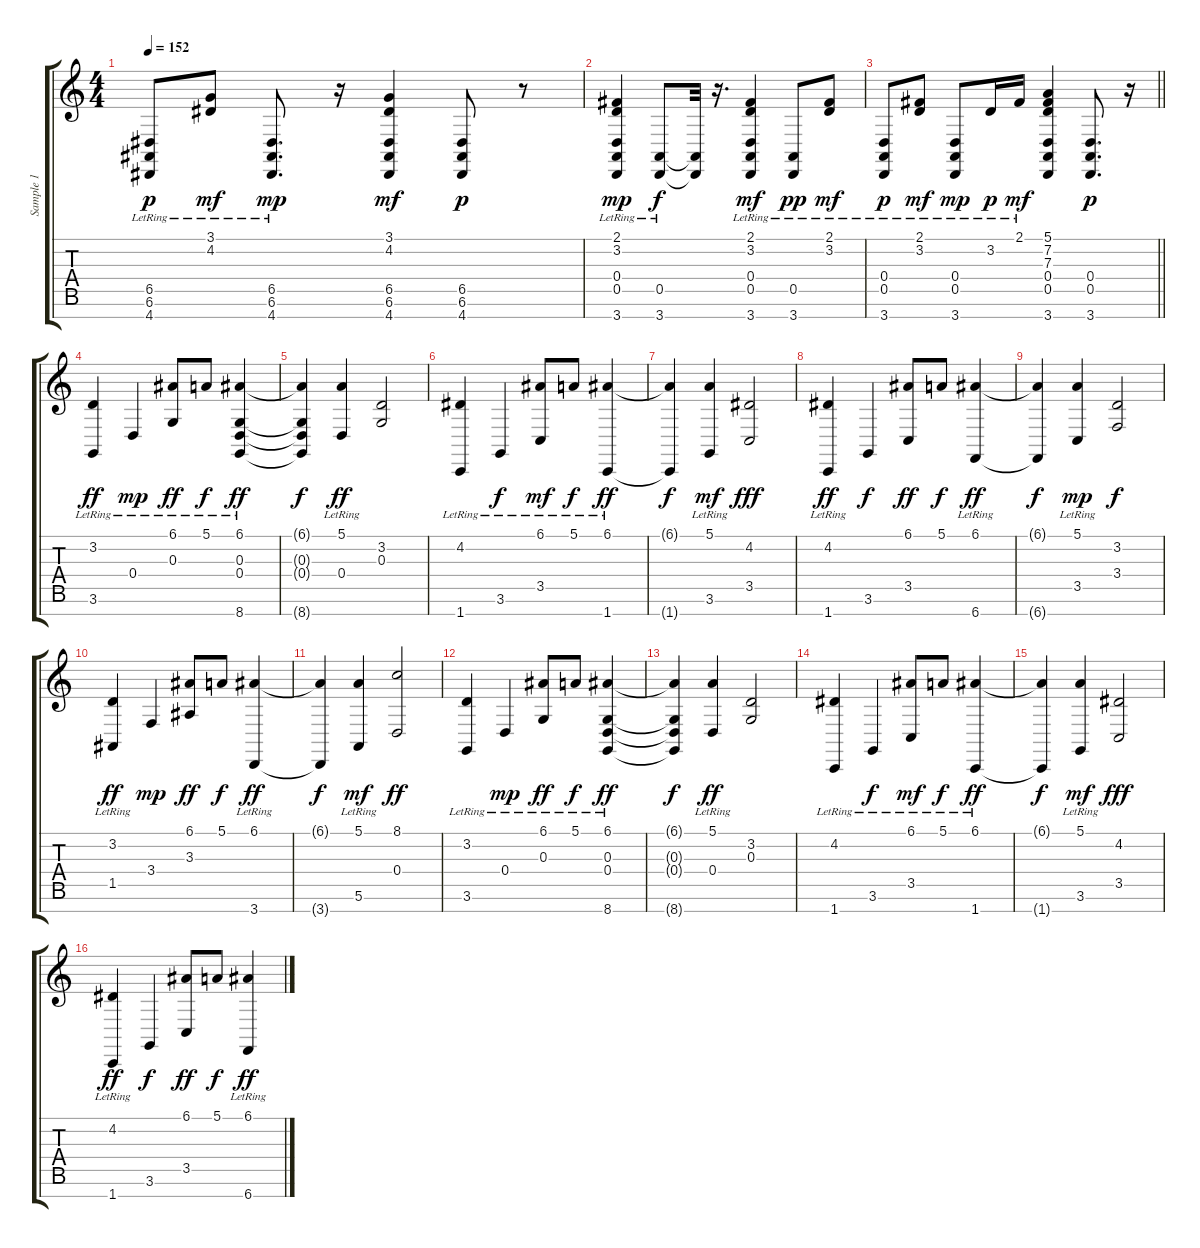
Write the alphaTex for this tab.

\track ("Sample 1" "Sample 1") {instrument electricgrandpiano}
\staff {score tabs}
\tuning (E4 B3 G3 D3 A2 E2 B1) {hide}
\ts (4 4)
\tempo 152
\clef g2
\ks c
(6.5{lr} 6.6{lr} 4.7{lr}).8{dy p} (3.1{lr} 4.2{lr}).8{dy mf} (6.5{lr} 6.6{lr} 4.7{lr}).8{d dy mp} r.16 (3.1 4.2 6.5 6.6 4.7).4{dy mf} (6.5 6.6 4.7).8{dy p} r.8 |
(2.1{lr} 3.2{lr} 0.4{lr} 0.5{lr} 3.7{lr}).4{dy mp} (0.5{lr} 3.7{lr}).8{dy f} (0.5{t} 3.7{t}).32 r.16{d} (2.1{lr} 3.2{lr} 0.4{lr} 0.5{lr} 3.7{lr}).4{dy mf} (0.5{lr} 3.7{lr}).8{dy pp} (2.1{lr} 3.2{lr}).8{dy mf} |
\barLineRight lightlight
(0.4{lr} 0.5{lr} 3.7{lr}).8{dy p} (2.1{lr} 3.2{lr}).8{dy mf} (0.4{lr} 0.5{lr} 3.7{lr}).8{dy mp} 3.2{lr}.16{dy p} 2.1{lr}.16{dy mf} (5.1 7.2 7.3 0.4 0.5 3.7).4 (0.4 0.5 3.7).8{d dy p} r.16 |
\section ("" " ")
(3.2{lr} 3.6{lr}).4{dy ff} 0.4{lr}.4{dy mp} (6.1{lr} 0.3{lr}).8{dy ff} 5.1{lr}.8{dy f} (6.1{lr} 0.3{lr} 0.4{lr} 8.7{lr}).4{dy ff} |
(6.1{t} 0.3{t} 0.4{t} 8.7{t}).4{dy f} (5.1{lr} 0.4{lr}).4{dy ff} (3.2 0.3).2 |
(4.2{lr} 1.7{lr}).4 3.6{lr}.4{dy f} (6.1{lr} 3.5{lr}).8{dy mf} 5.1{lr}.8{dy f} (6.1{lr} 1.7{lr}).4{dy ff} |
(6.1{t} 1.7{t}).4{dy f} (5.1{lr} 3.6{lr}).4{dy mf} (4.2 3.5).2{dy fff} |
(4.2{lr} 1.7{lr}).4{dy ff} 3.6.4{dy f} (6.1 3.5).8{dy ff} 5.1.8{dy f} (6.1{lr} 6.7{lr}).4{dy ff} |
(6.1{t} 6.7{t}).4{dy f} (5.1{lr} 3.5{lr}).4{dy mp} (3.2 3.4).2{dy f} |
(3.2{lr} 1.5{lr}).4{dy ff} 3.4.4{dy mp} (6.1 3.3).8{dy ff} 5.1.8{dy f} (6.1{lr} 3.7{lr}).4{dy ff} |
(6.1{t} 3.7{t}).4{dy f} (5.1{lr} 5.6{lr}).4{dy mf} (8.1 0.4).2{dy ff} |
(3.2{lr} 3.6{lr}).4 0.4{lr}.4{dy mp} (6.1{lr} 0.3{lr}).8{dy ff} 5.1{lr}.8{dy f} (6.1{lr} 0.3{lr} 0.4{lr} 8.7{lr}).4{dy ff} |
(6.1{t} 0.3{t} 0.4{t} 8.7{t}).4{dy f} (5.1{lr} 0.4{lr}).4{dy ff} (3.2 0.3).2 |
(4.2{lr} 1.7{lr}).4 3.6{lr}.4{dy f} (6.1{lr} 3.5{lr}).8{dy mf} 5.1{lr}.8{dy f} (6.1{lr} 1.7{lr}).4{dy ff} |
(6.1{t} 1.7{t}).4{dy f} (5.1{lr} 3.6{lr}).4{dy mf} (4.2 3.5).2{dy fff} |
(4.2{lr} 1.7{lr}).4{dy ff} 3.6.4{dy f} (6.1 3.5).8{dy ff} 5.1.8{dy f} (6.1{lr} 6.7{lr}).4{dy ff}
